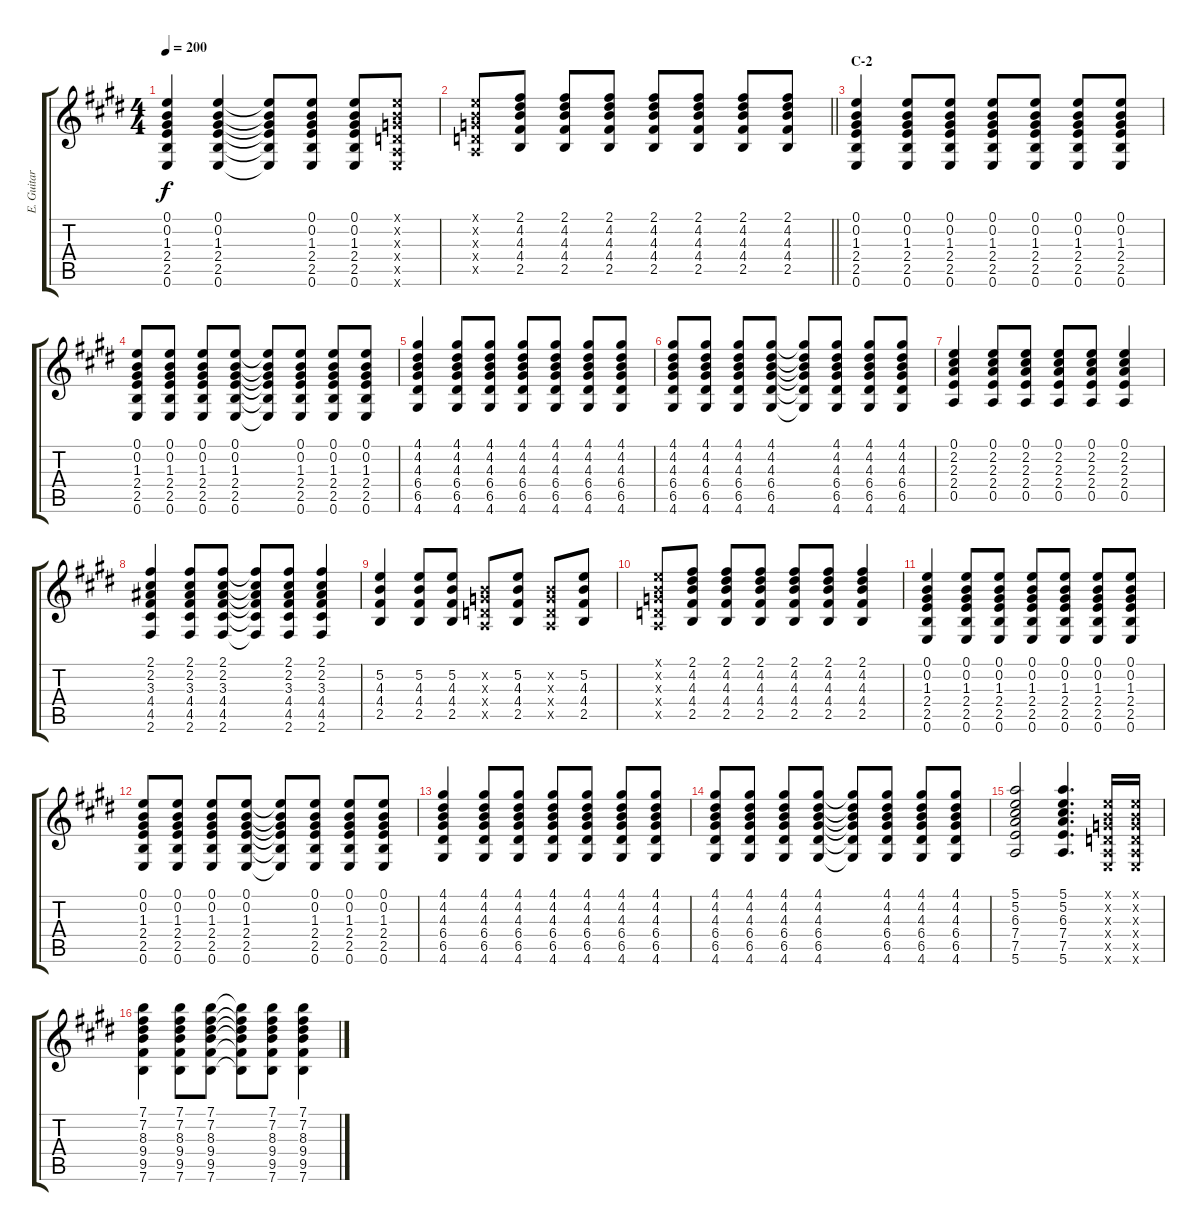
\track ("E. Guitar II" "E. Guitar ") {instrument overdrivenguitar}
\staff {score tabs}
\tuning (E4 B3 G3 D3 A2 E2) {hide}
\ts (4 4)
\tempo 200
\clef g2
\ks e
(0.1 0.2 1.3 2.4 2.5 0.6).4{dy f} (0.1 0.2 1.3 2.4 2.5 0.6).4 (0.1{t} 0.2{t} 1.3{t} 2.4{t} 2.5{t} 0.6{t}).8 (0.1 0.2 1.3 2.4 2.5 0.6).8 (0.1 0.2 1.3 2.4 2.5 0.6).8 (0.1{x} 0.2{x} 0.3{x} 0.4{x} 0.5{x} 0.6{x}).8 |
\barLineRight lightlight
(0.1{x} 0.2{x} 0.3{x} 0.4{x} 0.5{x}).8 (2.1 4.2 4.3 4.4 2.5).8 (2.1 4.2 4.3 4.4 2.5).8 (2.1 4.2 4.3 4.4 2.5).8 (2.1 4.2 4.3 4.4 2.5).8 (2.1 4.2 4.3 4.4 2.5).8 (2.1 4.2 4.3 4.4 2.5).8 (2.1 4.2 4.3 4.4 2.5).8 |
\section ("" "C-2")
(0.1 0.2 1.3 2.4 2.5 0.6).4 (0.1 0.2 1.3 2.4 2.5 0.6).8 (0.1 0.2 1.3 2.4 2.5 0.6).8 (0.1 0.2 1.3 2.4 2.5 0.6).8 (0.1 0.2 1.3 2.4 2.5 0.6).8 (0.1 0.2 1.3 2.4 2.5 0.6).8 (0.1 0.2 1.3 2.4 2.5 0.6).8 |
(0.1 0.2 1.3 2.4 2.5 0.6).8 (0.1 0.2 1.3 2.4 2.5 0.6).8 (0.1 0.2 1.3 2.4 2.5 0.6).8 (0.1 0.2 1.3 2.4 2.5 0.6).8 (0.1{t} 0.2{t} 1.3{t} 2.4{t} 2.5{t} 0.6{t}).8 (0.1 0.2 1.3 2.4 2.5 0.6).8 (0.1 0.2 1.3 2.4 2.5 0.6).8 (0.1 0.2 1.3 2.4 2.5 0.6).8 |
(4.1 4.2 4.3 6.4 6.5 4.6).4 (4.1 4.2 4.3 6.4 6.5 4.6).8 (4.1 4.2 4.3 6.4 6.5 4.6).8 (4.1 4.2 4.3 6.4 6.5 4.6).8 (4.1 4.2 4.3 6.4 6.5 4.6).8 (4.1 4.2 4.3 6.4 6.5 4.6).8 (4.1 4.2 4.3 6.4 6.5 4.6).8 |
(4.1 4.2 4.3 6.4 6.5 4.6).8 (4.1 4.2 4.3 6.4 6.5 4.6).8 (4.1 4.2 4.3 6.4 6.5 4.6).8 (4.1 4.2 4.3 6.4 6.5 4.6).8 (4.1{t} 4.2{t} 4.3{t} 6.4{t} 6.5{t} 4.6{t}).8 (4.1 4.2 4.3 6.4 6.5 4.6).8 (4.1 4.2 4.3 6.4 6.5 4.6).8 (4.1 4.2 4.3 6.4 6.5 4.6).8 |
(0.1 2.2 2.3 2.4 0.5).4 (0.1 2.2 2.3 2.4 0.5).8 (0.1 2.2 2.3 2.4 0.5).8 (0.1 2.2 2.3 2.4 0.5).8 (0.1 2.2 2.3 2.4 0.5).8 (0.1 2.2 2.3 2.4 0.5).4 |
(2.1 2.2 3.3 4.4 4.5 2.6).4 (2.1 2.2 3.3 4.4 4.5 2.6).8 (2.1 2.2 3.3 4.4 4.5 2.6).8 (2.1{t} 2.2{t} 3.3{t} 4.4{t} 4.5{t} 2.6{t}).8 (2.1 2.2 3.3 4.4 4.5 2.6).8 (2.1 2.2 3.3 4.4 4.5 2.6).4 |
(5.2 4.3 4.4 2.5).4 (5.2 4.3 4.4 2.5).8 (5.2 4.3 4.4 2.5).8 (0.2{x} 0.3{x} 0.4{x} 0.5{x}).8 (5.2 4.3 4.4 2.5).8 (0.2{x} 0.3{x} 0.4{x} 0.5{x}).8 (5.2 4.3 4.4 2.5).8 |
(0.1{x} 0.2{x} 0.3{x} 0.4{x} 0.5{x}).8 (2.1 4.2 4.3 4.4 2.5).8 (2.1 4.2 4.3 4.4 2.5).8 (2.1 4.2 4.3 4.4 2.5).8 (2.1 4.2 4.3 4.4 2.5).8 (2.1 4.2 4.3 4.4 2.5).8 (2.1 4.2 4.3 4.4 2.5).4 |
(0.1 0.2 1.3 2.4 2.5 0.6).4 (0.1 0.2 1.3 2.4 2.5 0.6).8 (0.1 0.2 1.3 2.4 2.5 0.6).8 (0.1 0.2 1.3 2.4 2.5 0.6).8 (0.1 0.2 1.3 2.4 2.5 0.6).8 (0.1 0.2 1.3 2.4 2.5 0.6).8 (0.1 0.2 1.3 2.4 2.5 0.6).8 |
(0.1 0.2 1.3 2.4 2.5 0.6).8 (0.1 0.2 1.3 2.4 2.5 0.6).8 (0.1 0.2 1.3 2.4 2.5 0.6).8 (0.1 0.2 1.3 2.4 2.5 0.6).8 (0.1{t} 0.2{t} 1.3{t} 2.4{t} 2.5{t} 0.6{t}).8 (0.1 0.2 1.3 2.4 2.5 0.6).8 (0.1 0.2 1.3 2.4 2.5 0.6).8 (0.1 0.2 1.3 2.4 2.5 0.6).8 |
(4.1 4.2 4.3 6.4 6.5 4.6).4 (4.1 4.2 4.3 6.4 6.5 4.6).8 (4.1 4.2 4.3 6.4 6.5 4.6).8 (4.1 4.2 4.3 6.4 6.5 4.6).8 (4.1 4.2 4.3 6.4 6.5 4.6).8 (4.1 4.2 4.3 6.4 6.5 4.6).8 (4.1 4.2 4.3 6.4 6.5 4.6).8 |
(4.1 4.2 4.3 6.4 6.5 4.6).8 (4.1 4.2 4.3 6.4 6.5 4.6).8 (4.1 4.2 4.3 6.4 6.5 4.6).8 (4.1 4.2 4.3 6.4 6.5 4.6).8 (4.1{t} 4.2{t} 4.3{t} 6.4{t} 6.5{t} 4.6{t}).8 (4.1 4.2 4.3 6.4 6.5 4.6).8 (4.1 4.2 4.3 6.4 6.5 4.6).8 (4.1 4.2 4.3 6.4 6.5 4.6).8 |
(5.1 5.2 6.3 7.4 7.5 5.6).2 (5.1 5.2 6.3 7.4 7.5 5.6).4{d} (0.1{x} 0.2{x} 0.3{x} 0.4{x} 0.5{x} 0.6{x}).16 (0.1{x} 0.2{x} 0.3{x} 0.4{x} 0.5{x} 0.6{x}).16 |
(7.1 7.2 8.3 9.4 9.5 7.6).4 (7.1 7.2 8.3 9.4 9.5 7.6).8 (7.1 7.2 8.3 9.4 9.5 7.6).8 (7.1{t} 7.2{t} 8.3{t} 9.4{t} 9.5{t} 7.6{t}).8 (7.1 7.2 8.3 9.4 9.5 7.6).8 (7.1 7.2 8.3 9.4 9.5 7.6).4
